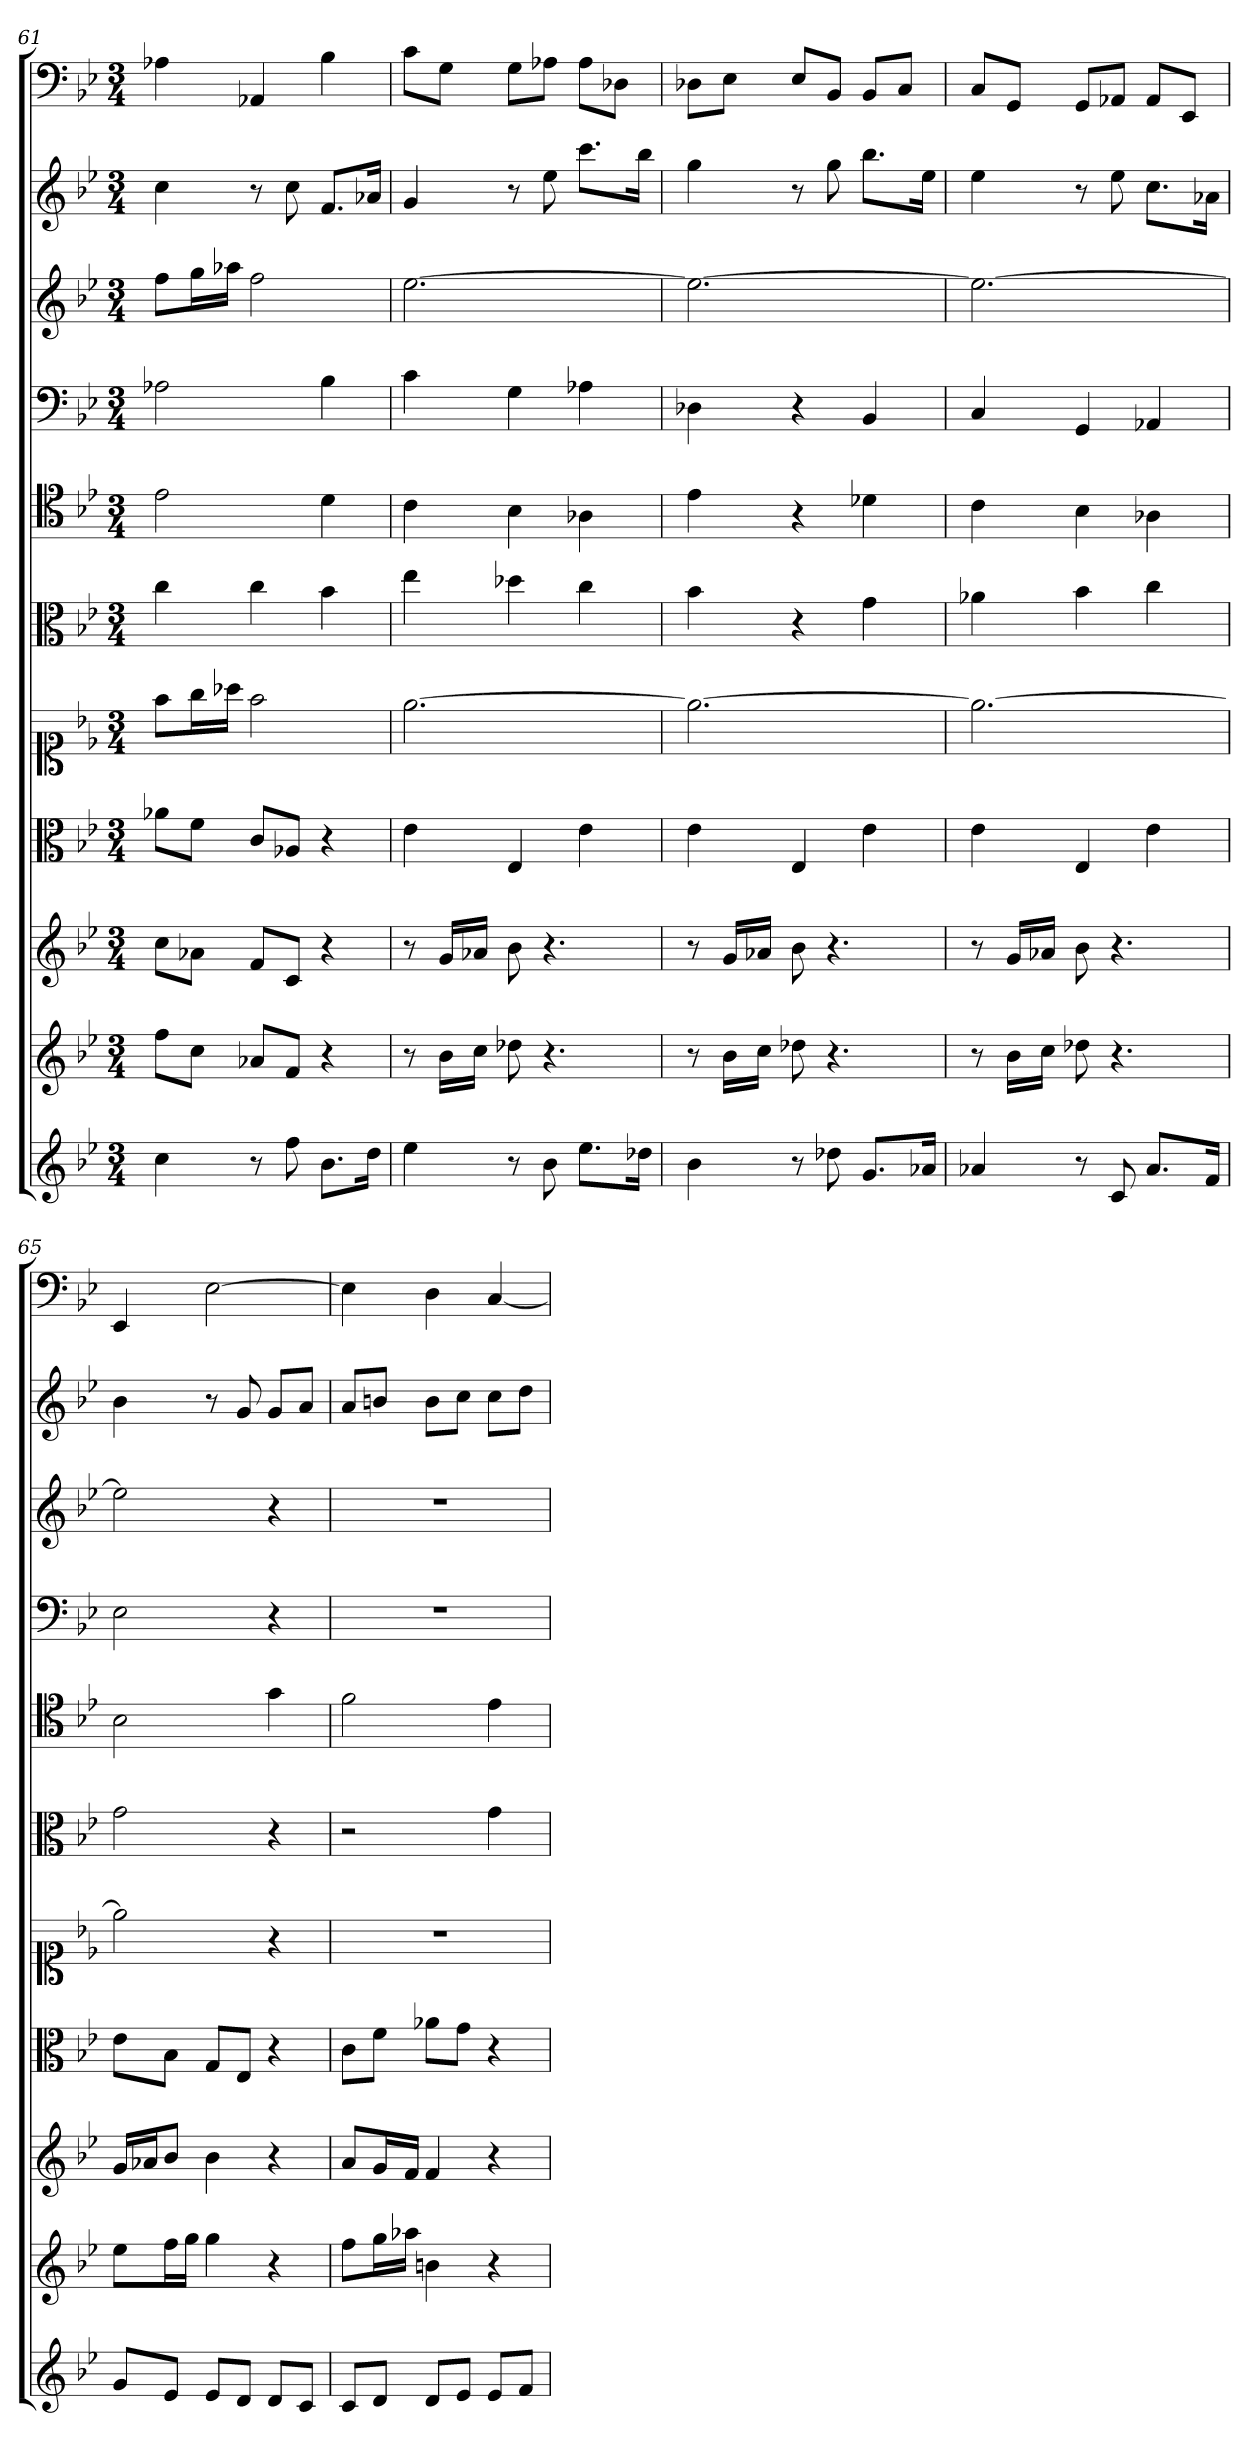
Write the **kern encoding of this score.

**kern	**kern	**kern	**kern	**kern	**kern	**kern	**kern	**kern	**kern	**kern
*part11	*part10	*part9	*part8	*part7	*part6	*part5	*part4	*part3	*part2	*part1
*staff11	*staff10	*staff9	*staff8	*staff7	*staff6	*staff5	*staff4	*staff3	*staff2	*staff1
*	*	*	*clefC3	*clefC1	*clefC3	*clefC4	*clefF4	*	*	*clefF4
*k[b-e-]	*k[b-e-]	*k[b-e-]	*k[b-e-]	*k[b-e-]	*k[b-e-]	*k[b-e-]	*k[b-e-]	*k[b-e-]	*k[b-e-]	*k[b-e-]
*g:	*g:	*g:	*g:	*g:	*g:	*g:	*g:	*g:	*g:	*g:
*M3/4	*M3/4	*M3/4	*M3/4	*M3/4	*M3/4	*M3/4	*M3/4	*M3/4	*M3/4	*M3/4
=61	=61	=61	=61	=61	=61	=61	=61	=61	=61	=61
4cc	8ffL	8ccL	8a-X\L	8ff\L	4cc	2e-	2A-X	8ffL	4cc	4A-X
.	8ccJ	8a-XJ	8f\J	16gg\L	.	.	.	16ggL	.	.
.	.	.	.	16aa-X\JJ	.	.	.	16aa-XJJ	.	.
8r	8a-XL	8fL	8c/L	2ff	4cc	.	.	2ff	8r	4AA-X
8ff	8fJ	8cJ	8A-X/J	.	.	.	.	.	8cc	.
8.b-L	4r	4r	4r	.	4b-	4d	4B-	.	8.fL	4B-
16ddJk	.	.	.	.	.	.	.	.	16a-XJk	.
=62	=62	=62	=62	=62	=62	=62	=62	=62	=62	=62
4ee-	8r	8r	4e-	[2.ee-	4ee-	4c	4c	[2.ee-	4g	8c\L
.	16b-LL	16gLL	.	.	.	.	.	.	.	8G\J
.	16ccJJ	16a-XJJ	.	.	.	.	.	.	.	.
8r	8dd-X	8b-	4E-	.	4dd-X	4B-	4G	.	8r	8G\L
8b-	4.r	4.r	.	.	.	.	.	.	8ee-	8A-X\J
8.ee-L	.	.	4e-	.	4cc	4A-X	4A-X	.	8.cccL	8A-\L
.	.	.	.	.	.	.	.	.	.	8D-X\J
16dd-XJk	.	.	.	.	.	.	.	.	16bb-Jk	.
=63	=63	=63	=63	=63	=63	=63	=63	=63	=63	=63
4b-	8r	8r	4e-	2.ee-_	4b-	4e-	4D-X	2.ee-_	4gg	8D-X\L
.	16b-LL	16gLL	.	.	.	.	.	.	.	8E-\J
.	16ccJJ	16a-XJJ	.	.	.	.	.	.	.	.
8r	8dd-X	8b-	4E-	.	4r	4r	4r	.	8r	8E-/L
8dd-X	4.r	4.r	.	.	.	.	.	.	8gg	8BB-/J
8.gL	.	.	4e-	.	4g	4d-X	4BB-	.	8.bb-L	8BB-/L
.	.	.	.	.	.	.	.	.	.	8C/J
16a-XJk	.	.	.	.	.	.	.	.	16ee-Jk	.
=64	=64	=64	=64	=64	=64	=64	=64	=64	=64	=64
4a-X	8r	8r	4e-	2.ee-_	4a-X	4c	4C	2.ee-_	4ee-	8C/L
.	16b-LL	16gLL	.	.	.	.	.	.	.	8GG/J
.	16ccJJ	16a-XJJ	.	.	.	.	.	.	.	.
8r	8dd-X	8b-	4E-	.	4b-	4B-	4GG	.	8r	8GG/L
8c	4.r	4.r	.	.	.	.	.	.	8ee-	8AA-X/J
8.a-L	.	.	4e-	.	4cc	4A-X	4AA-X	.	8.ccL	8AA-/L
.	.	.	.	.	.	.	.	.	.	8EE-/J
16fJk	.	.	.	.	.	.	.	.	16a-XJk	.
=65	=65	=65	=65	=65	=65	=65	=65	=65	=65	=65
8gL	8ee-L	16gLL	8e-\L	2ee-]	2g	2B-	2E-	2ee-]	4b-	4EE-
.	.	16a-XJ	.	.	.	.	.	.	.	.
8e-J	16ffL	8b-J	8B-\J	.	.	.	.	.	.	.
.	16ggJJ	.	.	.	.	.	.	.	.	.
8e-L	4gg	4b-	8G/L	.	.	.	.	.	8r	[2E-
8dJ	.	.	8E-/J	.	.	.	.	.	8g	.
8dL	4r	4r	4r	4r	4r	4g	4r	4r	8gL	.
8cJ	.	.	.	.	.	.	.	.	8aJ	.
=66	=66	=66	=66	=66	=66	=66	=66	=66	=66	=66
8cL	8ffL	8aL	8c\L	2.r	2r	2f	2.r	2.r	8aL	4E-]
8dJ	16ggL	16gL	8f\J	.	.	.	.	.	8bnJ	.
.	16aa-XJJ	16fJJ	.	.	.	.	.	.	.	.
8dL	4bn	4f	8a-X\L	.	.	.	.	.	8bL	4D
8e-J	.	.	8g\J	.	.	.	.	.	8ccJ	.
8e-L	4r	4r	4r	.	4g	4e-	.	.	8ccL	[4C
8fJ	.	.	.	.	.	.	.	.	8ddJ	.
=	=	=	=	=	=	=	=	=	=	=
*-	*-	*-	*-	*-	*-	*-	*-	*-	*-	*-
